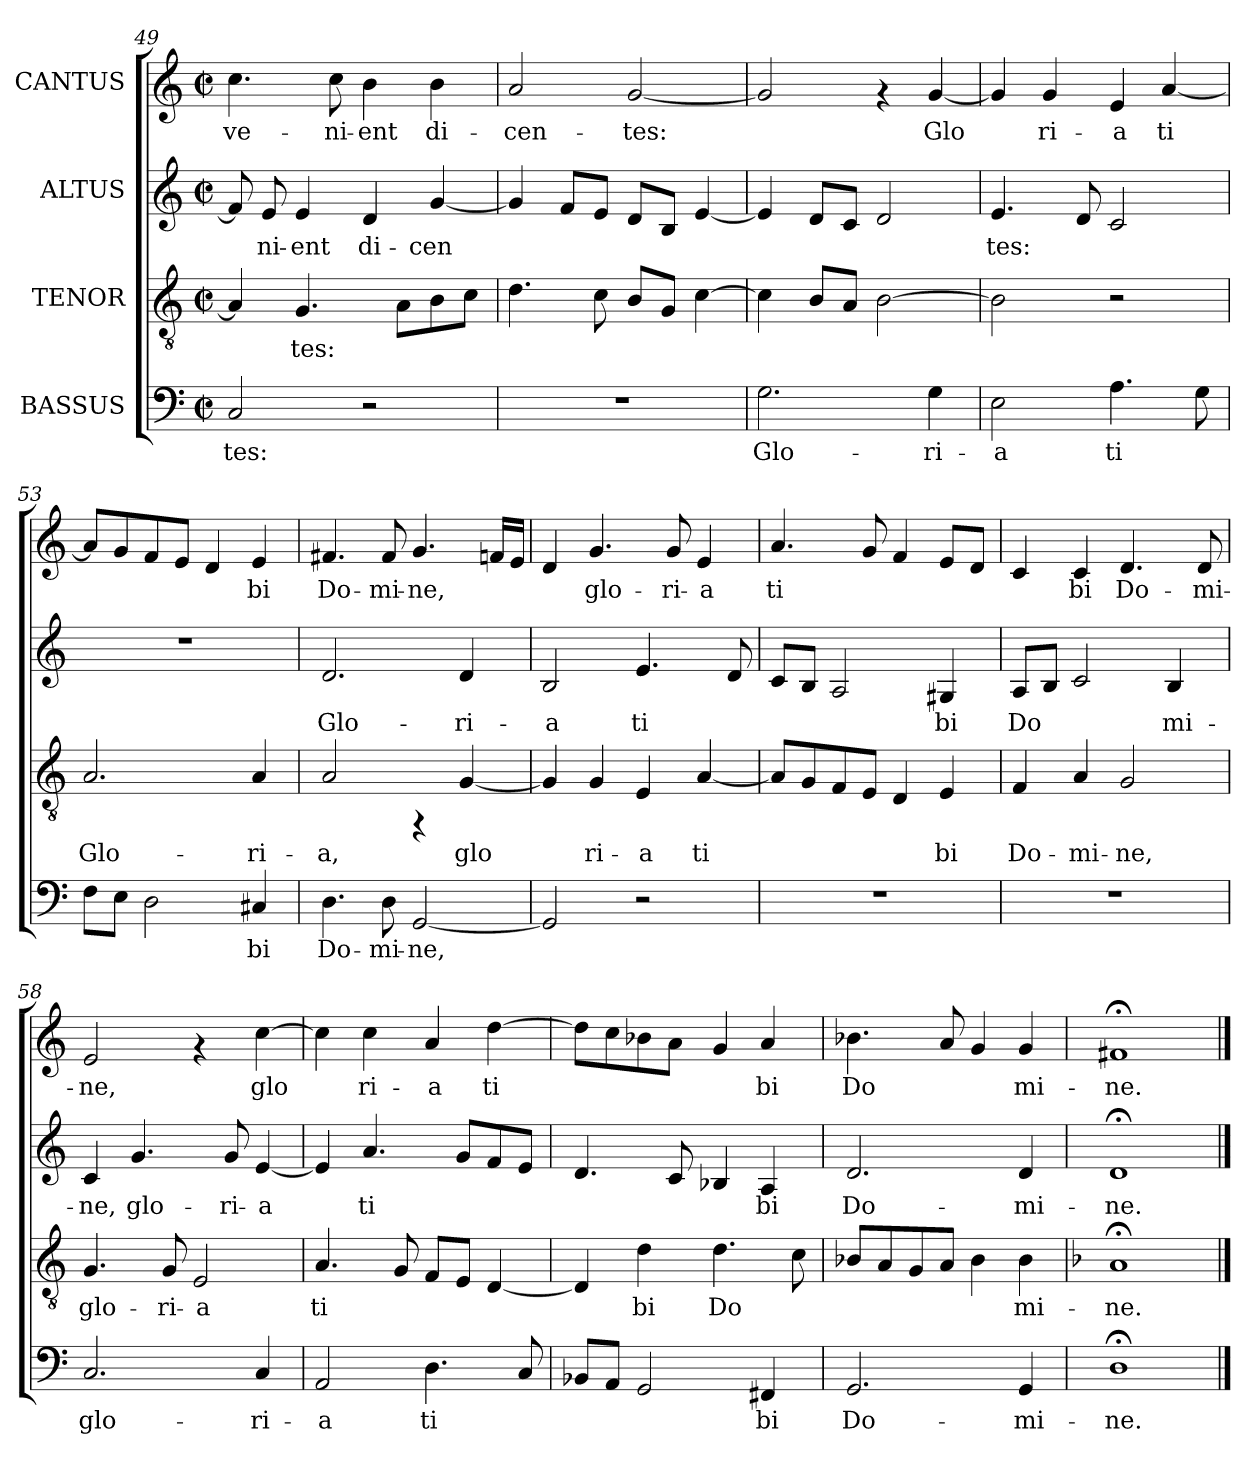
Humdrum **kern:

**kern	**text	**kern	**text	**kern	**text	**kern	**text
*part4	*part4	*part3	*part3	*part2	*part2	*part1	*part1
*staff4	*staff4	*staff3	*staff3	*staff2	*staff2	*staff1	*staff1
*I"BASSUS	*	*I"TENOR	*	*I"ALTUS	*	*I"CANTUS	*
*clefF4	*	*clefGv2	*	*clefG2	*	*clefG2	*
*k[]	*	*k[]	*	*k[]	*	*k[]	*
*C:	*	*C:	*	*C:	*	*C:	*
*M2/2	*	*M2/2	*	*M2/2	*	*M2/2	*
*met(c|)	*	*met(c|)	*	*met(c|)	*	*met(c|)	*
=49	=49	=49	=49	=49	=49	=49	=49
!	!LO:LY:b:cj	!	!LO:LY:b:cj	!	!LO:LY:b:cj	!	!LO:LY:b:cj
2C/	-tes:	4A/]	--	8f/]	--	4.cc\	ve-
!	!	!	!	!	!LO:LY:b:cj	!	!
.	.	.	.	8e/	-ni-	.	.
!	!	!	!LO:LY:b:cj	!	!LO:LY:b:cj	!	!
.	.	4.G/	-tes:	4e/	-ent	.	.
!	!	!	!	!	!	!	!LO:LY:b:cj
.	.	.	.	.	.	8cc\	-ni-
!	!	!	!	!	!LO:LY:b:cj	!	!LO:LY:b:cj
2r	.	.	.	4d/	di-	4b\	-ent
!	!	!	!LO:LY:b:cj	!	!	!	!
.	.	8A\L	.	.	.	.	.
!	!	!	!LO:LY:b:cj	!	!LO:LY:b:cj	!	!LO:LY:b:cj
.	.	8B\	.	[<4g/	-cen-	4b\	di-
!	!	!	!LO:LY:b:cj	!	!	!	!
.	.	8c\J	.	.	.	.	.
=50	=50	=50	=50	=50	=50	=50	=50
!	!	!	!LO:LY:b:cj	!	!LO:LY:b:cj	!	!LO:LY:b:cj
1r	.	4.d\	.	4g/]	--	2a/	-cen-
!	!	!	!	!	!LO:LY:b:cj	!	!
.	.	.	.	8f/L	--	.	.
!	!	!	!LO:LY:b:cj	!	!LO:LY:b:cj	!	!
.	.	8c\	.	8e/J	--	.	.
!	!	!	!LO:LY:b:cj	!	!LO:LY:b:cj	!	!LO:LY:b:cj
.	.	8B/L	.	8d/L	--	[>2g/	-tes:
!	!	!	!LO:LY:b:cj	!	!LO:LY:b:cj	!	!
.	.	8G/J	.	8B/J	--	.	.
!	!	!	!LO:LY:b:cj	!	!LO:LY:b:cj	!	!
.	.	[>4c\	.	[>4e/	--	.	.
!!LO:PB:g=z
=51	=51	=51	=51	=51	=51	=51	=51
!	!LO:LY:b:cj	!	!LO:LY:b:cj	!	!LO:LY:b:cj	!	!LO:LY:b:cj
2.G\	Glo-	4c\]	.	4e/]	--	2g/]	.
!	!	!	!LO:LY:b:cj	!	!LO:LY:b:cj	!	!
.	.	8B/L	.	8d/L	--	.	.
!	!	!	!LO:LY:b:cj	!	!LO:LY:b:cj	!	!
.	.	8A/J	.	8c/J	--	.	.
!	!	!	!LO:LY:b:cj	!	!LO:LY:b:cj	!	!
.	.	[>2B\	.	2d/	--	4rf	.
!	!LO:LY:b:cj	!	!	!	!	!	!LO:LY:b:cj
4G\	-ri-	.	.	.	.	[<4g/	Glo-
=52	=52	=52	=52	=52	=52	=52	=52
!	!LO:LY:b:cj	!	!LO:LY:b:cj	!	!LO:LY:b:cj	!	!LO:LY:b:cj
2E\	-a	2B\]	.	4.e/	-tes:	4g/]	--
!	!	!	!	!	!	!	!LO:LY:b:cj
.	.	.	.	.	.	4g/	-ri-
!	!	!	!	!	!LO:LY:b:cj	!	!
.	.	.	.	8d/	.	.	.
!	!LO:LY:b:cj	!	!	!	!LO:LY:b:cj	!	!LO:LY:b:cj
4.A\	ti-	2r	.	2c/	.	4e/	-a
!	!	!	!	!	!	!	!LO:LY:b:cj
.	.	.	.	.	.	[<4a/	ti-
!	!LO:LY:b:cj	!	!	!	!	!	!
8G\	--	.	.	.	.	.	.
=53	=53	=53	=53	=53	=53	=53	=53
!	!LO:LY:b:cj	!	!LO:LY:b:cj	!	!	!	!LO:LY:b:cj
8F\L	--	2.A/	Glo-	1r	.	8a/L]	--
!	!LO:LY:b:cj	!	!	!	!	!	!LO:LY:b:cj
8E\J	--	.	.	.	.	8g/	--
!	!LO:LY:b:cj	!	!	!	!	!	!LO:LY:b:cj
2D\	--	.	.	.	.	8f/	--
!	!	!	!	!	!	!	!LO:LY:b:cj
.	.	.	.	.	.	8e/J	--
!	!	!	!	!	!	!	!LO:LY:b:cj
.	.	.	.	.	.	4d/	--
!	!LO:LY:b:cj	!	!LO:LY:b:cj	!	!	!	!LO:LY:b:cj
4C#X/	-bi	4A/	-ri-	.	.	4e/	-bi
=54	=54	=54	=54	=54	=54	=54	=54
!	!LO:LY:b:cj	!	!LO:LY:b:cj	!	!LO:LY:b:cj	!	!LO:LY:b:cj
4.D\	Do-	2A/	-a,	2.d/	Glo-	4.f#X/	Do-
!	!LO:LY:b:cj	!	!	!	!	!	!LO:LY:b:cj
8D\	-mi-	.	.	.	.	8f#/	-mi-
!	!LO:LY:b:cj	!	!	!	!	!	!LO:LY:b:cj
[<2GG/	-ne,	4rFF	.	.	.	4.g/	-ne,
!	!	!	!LO:LY:b:cj	!	!LO:LY:b:cj	!	!
.	.	[<4G/	glo-	4d/	-ri-	.	.
!	!	!	!	!	!	!	!LO:LY:b:cj
.	.	.	.	.	.	16f/L	.
!	!	!	!	!	!	!	!LO:LY:b:cj
.	.	.	.	.	.	16e/J	.
=55	=55	=55	=55	=55	=55	=55	=55
!	!LO:LY:b:cj	!	!LO:LY:b:cj	!	!LO:LY:b:cj	!	!LO:LY:b:cj
2GG/]	.	4G/]	--	2B/	-a	4d/	.
!	!	!	!LO:LY:b:cj	!	!	!	!LO:LY:b:cj
.	.	4G/	-ri-	.	.	4.g/	glo-
!	!	!	!LO:LY:b:cj	!	!LO:LY:b:cj	!	!
2r	.	4E/	-a	4.e/	ti-	.	.
!	!	!	!	!	!	!	!LO:LY:b:cj
.	.	.	.	.	.	8g/	-ri-
!	!	!	!LO:LY:b:cj	!	!	!	!LO:LY:b:cj
.	.	[<4A/	ti-	.	.	4e/	-a
!	!	!	!	!	!LO:LY:b:cj	!	!
.	.	.	.	8d/	--	.	.
=56	=56	=56	=56	=56	=56	=56	=56
!	!	!	!LO:LY:b:cj	!	!LO:LY:b:cj	!	!LO:LY:b:cj
1r	.	8A/L]	--	8c/L	--	4.a/	ti-
!	!	!	!LO:LY:b:cj	!	!LO:LY:b:cj	!	!
.	.	8G/	--	8B/J	--	.	.
!	!	!	!LO:LY:b:cj	!	!LO:LY:b:cj	!	!
.	.	8F/	--	2A/	--	.	.
!	!	!	!LO:LY:b:cj	!	!	!	!LO:LY:b:cj
.	.	8E/J	--	.	.	8g/	--
!	!	!	!LO:LY:b:cj	!	!	!	!LO:LY:b:cj
.	.	4D/	--	.	.	4f/	--
!	!	!	!LO:LY:b:cj	!	!LO:LY:b:cj	!	!LO:LY:b:cj
.	.	4E/	-bi	4G#X/	-bi	8e/L	--
!	!	!	!	!	!	!	!LO:LY:b:cj
.	.	.	.	.	.	8d/J	--
!!LO:LB:g=z
=57	=57	=57	=57	=57	=57	=57	=57
!	!	!	!LO:LY:b:cj	!	!LO:LY:b:cj	!	!LO:LY:b:cj
1r	.	4F/	Do-	8A/L	Do-	4c/	--
!	!	!	!	!	!LO:LY:b:cj	!	!
.	.	.	.	8B/J	--	.	.
!	!	!	!LO:LY:b:cj	!	!LO:LY:b:cj	!	!LO:LY:b:cj
.	.	4A/	-mi-	2c/	--	4c/	-bi
!	!	!	!LO:LY:b:cj	!	!	!	!LO:LY:b:cj
.	.	2G/	-ne,	.	.	4.d/	Do-
!	!	!	!	!	!LO:LY:b:cj	!	!
.	.	.	.	4B/	-mi-	.	.
!	!	!	!	!	!	!	!LO:LY:b:cj
.	.	.	.	.	.	8d/	-mi-
=58	=58	=58	=58	=58	=58	=58	=58
!	!LO:LY:b:cj	!	!LO:LY:b:cj	!	!LO:LY:b:cj	!	!LO:LY:b:cj
2.C/	glo-	4.G/	glo-	4c/	-ne,	2e/	-ne,
!	!	!	!	!	!LO:LY:b:cj	!	!
.	.	.	.	4.g/	glo-	.	.
!	!	!	!LO:LY:b:cj	!	!	!	!
.	.	8G/	-ri-	.	.	.	.
!	!	!	!LO:LY:b:cj	!	!	!	!
.	.	2E/	-a	.	.	4rf	.
!	!	!	!	!	!LO:LY:b:cj	!	!
.	.	.	.	8g/	-ri-	.	.
!	!LO:LY:b:cj	!	!	!	!LO:LY:b:cj	!	!LO:LY:b:cj
4C/	-ri-	.	.	[<4e/	-a	[>4cc\	glo-
=59	=59	=59	=59	=59	=59	=59	=59
!	!LO:LY:b:cj	!	!LO:LY:b:cj	!	!LO:LY:b:cj	!	!LO:LY:b:cj
2AA/	-a	4.A/	ti-	4e/]	.	4cc\]	--
!	!	!	!	!	!LO:LY:b:cj	!	!LO:LY:b:cj
.	.	.	.	4.a/	ti-	4cc\	-ri-
!	!	!	!LO:LY:b:cj	!	!	!	!
.	.	8G/	--	.	.	.	.
!	!LO:LY:b:cj	!	!LO:LY:b:cj	!	!	!	!LO:LY:b:cj
4.D\	ti-	8F/L	--	.	.	4a/	-a
!	!	!	!LO:LY:b:cj	!	!LO:LY:b:cj	!	!
.	.	8E/J	--	8g/L	--	.	.
!	!	!	!LO:LY:b:cj	!	!LO:LY:b:cj	!	!LO:LY:b:cj
.	.	[<4D/	--	8f/	--	[>4dd\	ti-
!	!LO:LY:b:cj	!	!	!	!LO:LY:b:cj	!	!
8C/	--	.	.	8e/J	--	.	.
=60	=60	=60	=60	=60	=60	=60	=60
!	!LO:LY:b:cj	!	!LO:LY:b:cj	!	!LO:LY:b:cj	!	!LO:LY:b:cj
8BB-X/L	--	4D/]	--	4.d/	--	8dd\L]	--
!	!LO:LY:b:cj	!	!	!	!	!	!LO:LY:b:cj
8AA/J	--	.	.	.	.	8cc\	--
!	!LO:LY:b:cj	!	!LO:LY:b:cj	!	!	!	!LO:LY:b:cj
2GG/	--	4d\	-bi	.	.	8b-X\	--
!	!	!	!	!	!LO:LY:b:cj	!	!LO:LY:b:cj
.	.	.	.	8c/	--	8a\J	--
!	!	!	!LO:LY:b:cj	!	!LO:LY:b:cj	!	!LO:LY:b:cj
.	.	4.d\	Do-	4B-X/	--	4g/	--
!	!LO:LY:b:cj	!	!	!	!LO:LY:b:cj	!	!LO:LY:b:cj
4FF#X/	-bi	.	.	4A/	-bi	4a/	-bi
!	!	!	!LO:LY:b:cj	!	!	!	!
.	.	8c\	--	.	.	.	.
=61	=61	=61	=61	=61	=61	=61	=61
!	!LO:LY:b:cj	!	!LO:LY:b:cj	!	!LO:LY:b:cj	!	!LO:LY:b:cj
2.GG/	Do-	8B-X/L	--	2.d/	Do-	4.b-X\	Do-
!	!	!	!LO:LY:b:cj	!	!	!	!
.	.	8A/	--	.	.	.	.
!	!	!	!LO:LY:b:cj	!	!	!	!
.	.	8G/	--	.	.	.	.
!	!	!	!LO:LY:b:cj	!	!	!	!LO:LY:b:cj
.	.	8A/J	--	.	.	8a/	--
!	!	!	!LO:LY:b:cj	!	!	!	!LO:LY:b:cj
.	.	4B-\	--	.	.	4g/	--
!	!LO:LY:b:cj	!	!LO:LY:b:cj	!	!LO:LY:b:cj	!	!LO:LY:b:cj
4GG/	-mi-	4B-\	-mi-	4d/	-mi-	4g/	-mi-
=62	=62	=62	=62	=62	=62	=62	=62
*	*	*k[b-]	*	*	*	*	*
*	*	*F:	*	*	*	*	*
!	!LO:LY:b:cj	!	!LO:LY:b:cj	!	!LO:LY:b:cj	!	!LO:LY:b:cj
1D;<	-ne.	1A;<	-ne.	1d;<	-ne.	1f#X;<	-ne.
==	==	==	==	==	==	==	==
*-	*-	*-	*-	*-	*-	*-	*-
